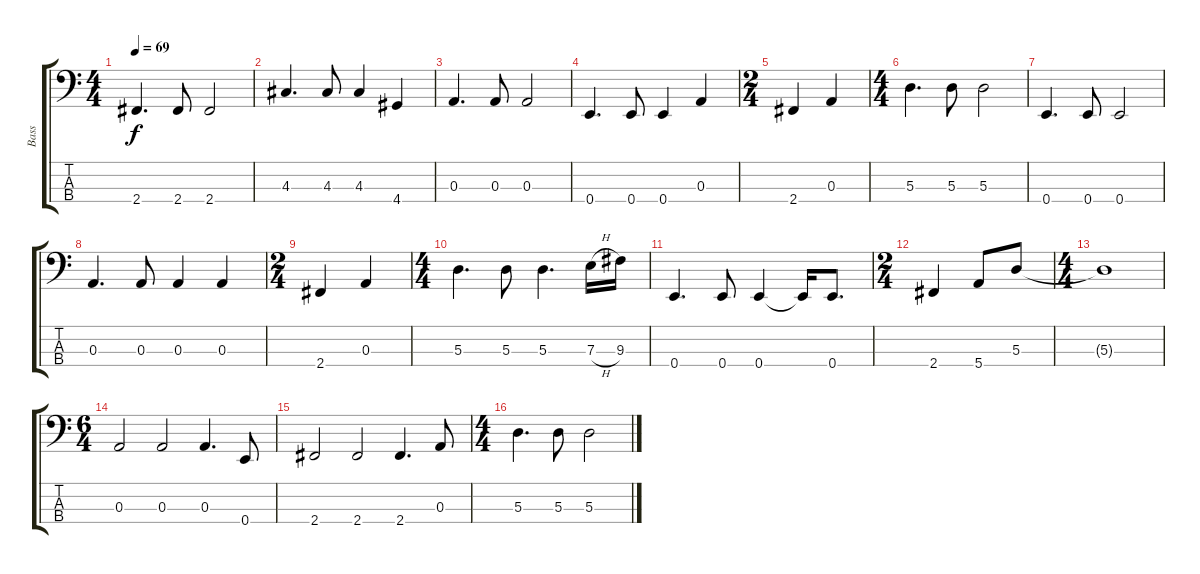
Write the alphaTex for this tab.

\track ("Bass" "Bass") {instrument electricbassfinger}
\staff {score tabs}
\tuning (G2 D2 A1 E1) {hide}
\ts (4 4)
\tempo 69
\clef f4
\ks c
2.4.4{d dy f} 2.4.8 2.4.2 |
4.3.4{d} 4.3.8 4.3.4 4.4.4 |
0.3.4{d} 0.3.8 0.3.2 |
0.4.4{d} 0.4.8 0.4.4 0.3.4 |
\ts (2 4)
2.4.4 0.3.4 |
\ts (4 4)
5.3.4{d} 5.3.8 5.3.2 |
0.4.4{d} 0.4.8 0.4.2 |
0.3.4{d} 0.3.8 0.3.4 0.3.4 |
\ts (2 4)
2.4.4 0.3.4 |
\ts (4 4)
5.3.4{d} 5.3.8 5.3.4{d} 7.3{h}.16 9.3.16 |
0.4.4{d} 0.4.8 0.4.4 0.4{t}.16 0.4.8{d} |
\ts (2 4)
2.4.4 5.4.8 5.3.8 |
\ts (4 4)
5.3{t}.1 |
\ts (6 4)
0.3.2 0.3.2 0.3.4{d} 0.4.8 |
2.4.2 2.4.2 2.4.4{d} 0.3.8 |
\ts (4 4)
5.3.4{d} 5.3.8 5.3.2
